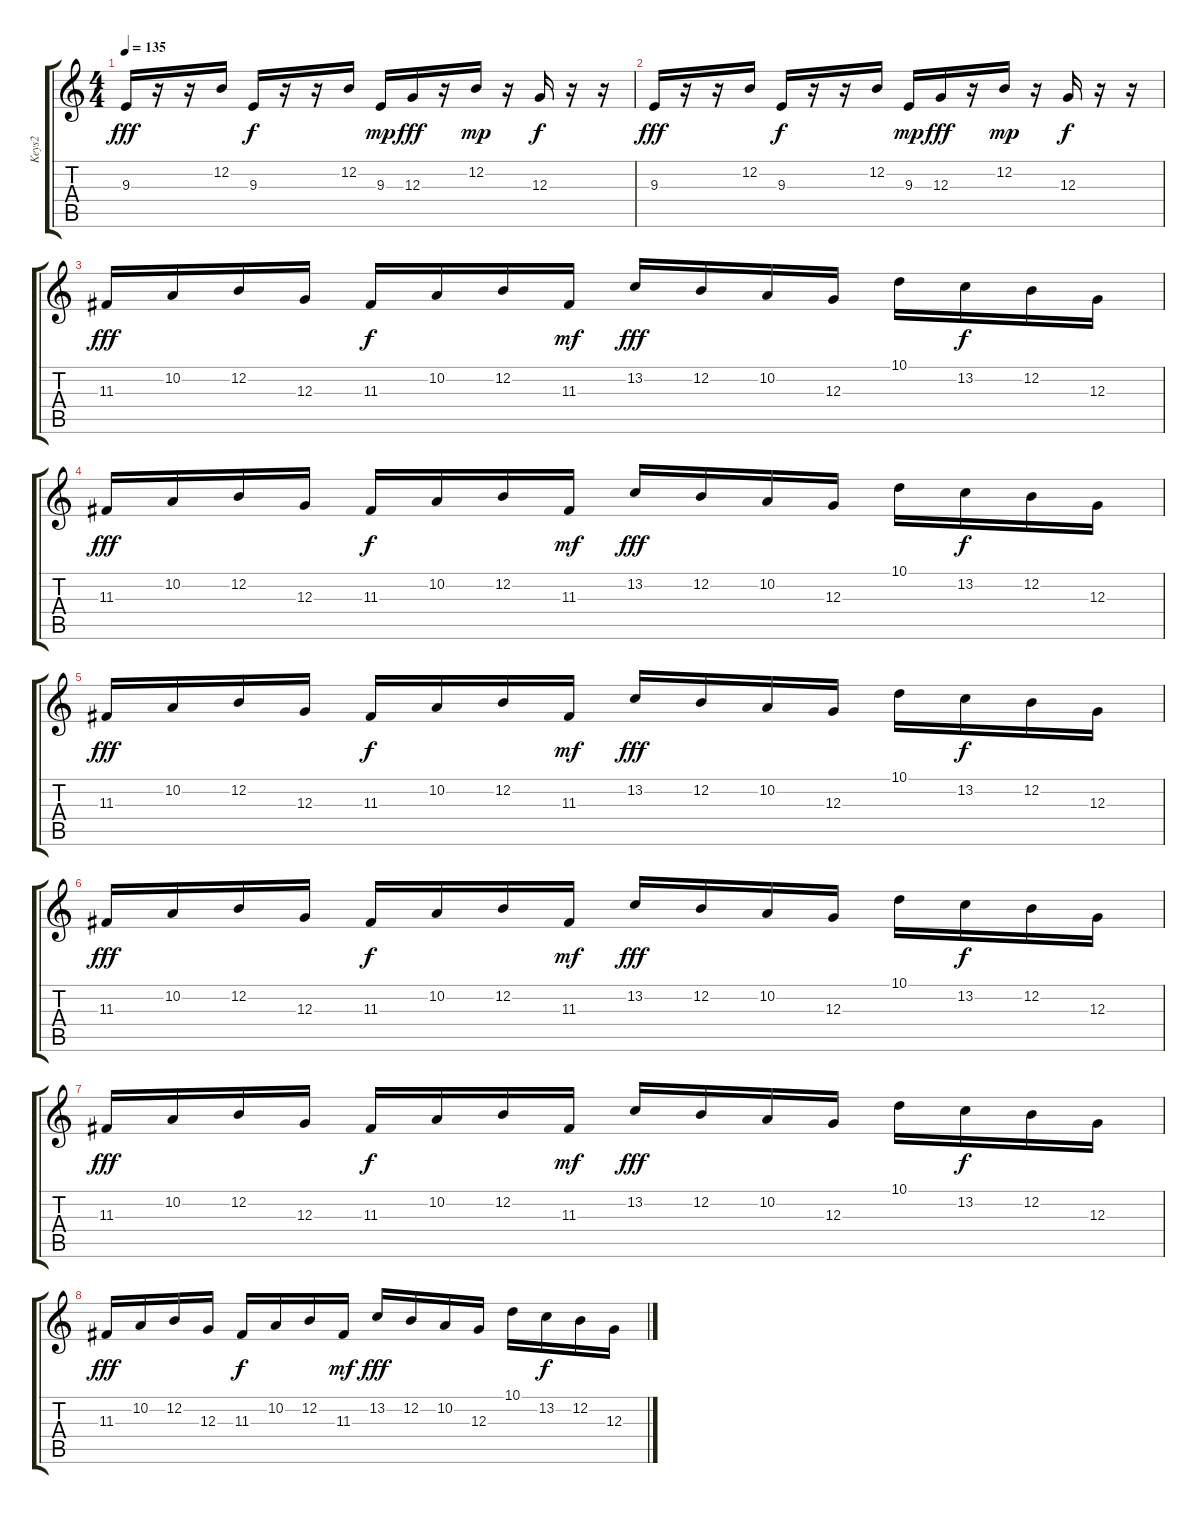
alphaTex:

\track ("Keys2" "Keys2") {instrument lead2sawtooth}
\staff {score tabs}
\tuning (E4 B3 G3 D3 A2 E2) {hide}
\ts (4 4)
\tempo 135
\clef g2
\ks c
9.3.16{dy fff} r.16 r.16 12.2.16 9.3.16{dy f} r.16 r.16 12.2.16 9.3.16{dy mp} 12.3.16{dy fff} r.16 12.2.16{dy mp} r.16 12.3.16{dy f} r.16 r.16 |
9.3.16{dy fff} r.16 r.16 12.2.16 9.3.16{dy f} r.16 r.16 12.2.16 9.3.16{dy mp} 12.3.16{dy fff} r.16 12.2.16{dy mp} r.16 12.3.16{dy f} r.16 r.16 |
11.3.16{dy fff} 10.2.16 12.2.16 12.3.16 11.3.16{dy f} 10.2.16 12.2.16 11.3.16{dy mf} 13.2.16{dy fff} 12.2.16 10.2.16 12.3.16 10.1.16 13.2.16{dy f} 12.2.16 12.3.16 |
11.3.16{dy fff} 10.2.16 12.2.16 12.3.16 11.3.16{dy f} 10.2.16 12.2.16 11.3.16{dy mf} 13.2.16{dy fff} 12.2.16 10.2.16 12.3.16 10.1.16 13.2.16{dy f} 12.2.16 12.3.16 |
11.3.16{dy fff} 10.2.16 12.2.16 12.3.16 11.3.16{dy f} 10.2.16 12.2.16 11.3.16{dy mf} 13.2.16{dy fff} 12.2.16 10.2.16 12.3.16 10.1.16 13.2.16{dy f} 12.2.16 12.3.16 |
11.3.16{dy fff} 10.2.16 12.2.16 12.3.16 11.3.16{dy f} 10.2.16 12.2.16 11.3.16{dy mf} 13.2.16{dy fff} 12.2.16 10.2.16 12.3.16 10.1.16 13.2.16{dy f} 12.2.16 12.3.16 |
11.3.16{dy fff} 10.2.16 12.2.16 12.3.16 11.3.16{dy f} 10.2.16 12.2.16 11.3.16{dy mf} 13.2.16{dy fff} 12.2.16 10.2.16 12.3.16 10.1.16 13.2.16{dy f} 12.2.16 12.3.16 |
11.3.16{dy fff} 10.2.16 12.2.16 12.3.16 11.3.16{dy f} 10.2.16 12.2.16 11.3.16{dy mf} 13.2.16{dy fff} 12.2.16 10.2.16 12.3.16 10.1.16 13.2.16{dy f} 12.2.16 12.3.16
